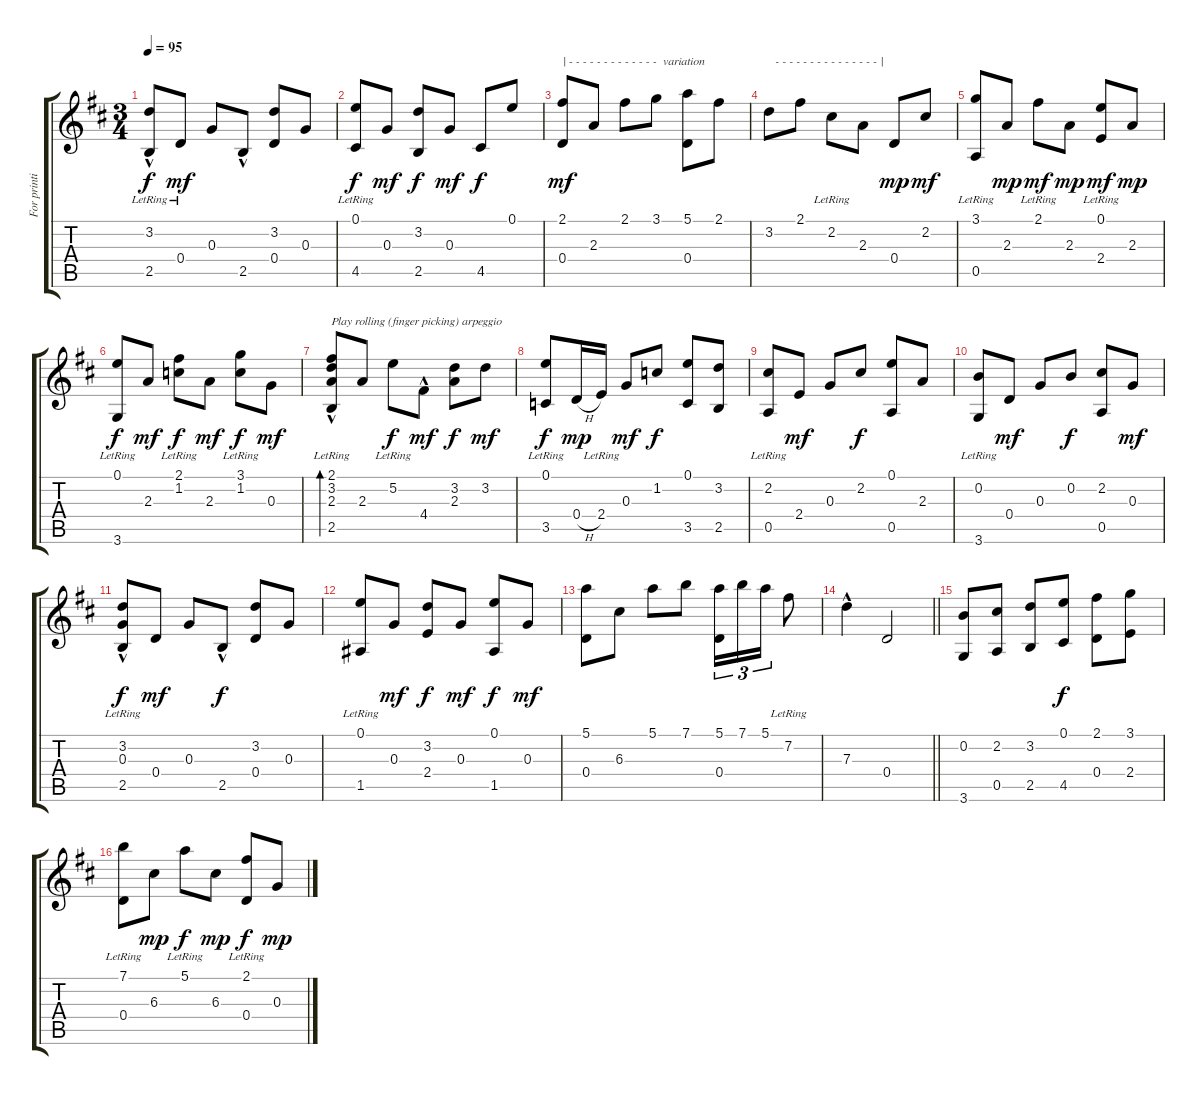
\track ("For printing (See F5)" "For printi") {instrument acousticguitarnylon}
\staff {score tabs}
\tuning (E4 B3 G3 D3 A2 E2) {hide}
\ts (3 4)
\tempo 95
\clef g2
\ks d
(3.2{lr} 2.5{hac}).8{dy f} 0.4{lr}.8{dy mf} 0.3.8 2.5{hac}.8 (3.2 0.4).8 0.3.8 |
(0.1{lr} 4.5).8{dy f} 0.3.8{dy mf} (3.2 2.5).8{dy f} 0.3.8{dy mf} 4.5.8{dy f} 0.1.8 |
(2.1 0.4).8{txt "| - - - - - - - - - - - - -  variation" dy mf} 2.3.8 2.1.8 3.1.8 (5.1 0.4).8 2.1.8 |
3.2.8{txt "  - - - - - - - - - - - - - - - |"} 2.1.8 2.2{lr}.8 2.3.8 0.4.8{dy mp} 2.2.8{dy mf} |
(3.1{lr} 0.5).8 2.3.8{dy mp} 2.1{lr}.8{dy mf} 2.3.8{dy mp} (0.1{lr} 2.4).8{dy mf} 2.3.8{dy mp} |
(0.1{lr} 3.6).8{dy f} 2.3.8{dy mf} (2.1{lr} 1.2).8{dy f} 2.3.8{dy mf} (3.1{lr} 1.2{lr}).8{dy f} 0.3.8{dy mf} |
(2.1{lr} 3.2{lr} 2.3 2.5{hac}).8{bd 60 txt "Play rolling (finger picking) arpeggio"} 2.3.8 5.2{lr}.8{dy f} 4.4{hac}.8{dy mf} (3.2 2.3).8{dy f} 3.2.8{dy mf} |
(0.1{lr} 3.5).8{dy f} 0.4{h}.16{dy mp} 2.4{lr}.16 0.3.8{dy mf} 1.2.8{dy f} (0.1 3.5).8 (3.2 2.5).8 |
(2.2{lr} 0.5).8 2.4.8{dy mf} 0.3.8 2.2.8{dy f} (0.1 0.5).8 2.3.8 |
(0.2{lr} 3.6).8 0.4.8{dy mf} 0.3.8 0.2.8{dy f} (2.2 0.5).8 0.3.8{dy mf} |
(3.2{lr} 0.3 2.5{hac}).8{dy f} 0.4.8{dy mf} 0.3.8 2.5{hac}.8{dy f} (3.2 0.4).8 0.3.8 |
(0.1{lr} 1.5).8 0.3.8{dy mf} (3.2 2.4).8{dy f} 0.3.8{dy mf} (0.1 1.5).8{dy f} 0.3.8{dy mf} |
(5.1 0.4).8 6.3.8 5.1.8 7.1.8 (5.1 0.4).16{tu (3 2)} 7.1.16{tu (3 2)} 5.1.16{tu (3 2)} 7.2{lr}.8 |
\barLineRight lightlight
7.3{hac}.4 0.4.2 |
(0.2 3.6).8 (2.2 0.5).8 (3.2 2.5).8 (0.1 4.5).8{dy f} (2.1 0.4).8 (3.1 2.4).8 |
(7.1{lr} 0.4{lr}).8 6.3.8{dy mp} 5.1{lr}.8{dy f} 6.3.8{dy mp} (2.1{lr} 0.4{lr}).8{dy f} 0.3.8{dy mp}
